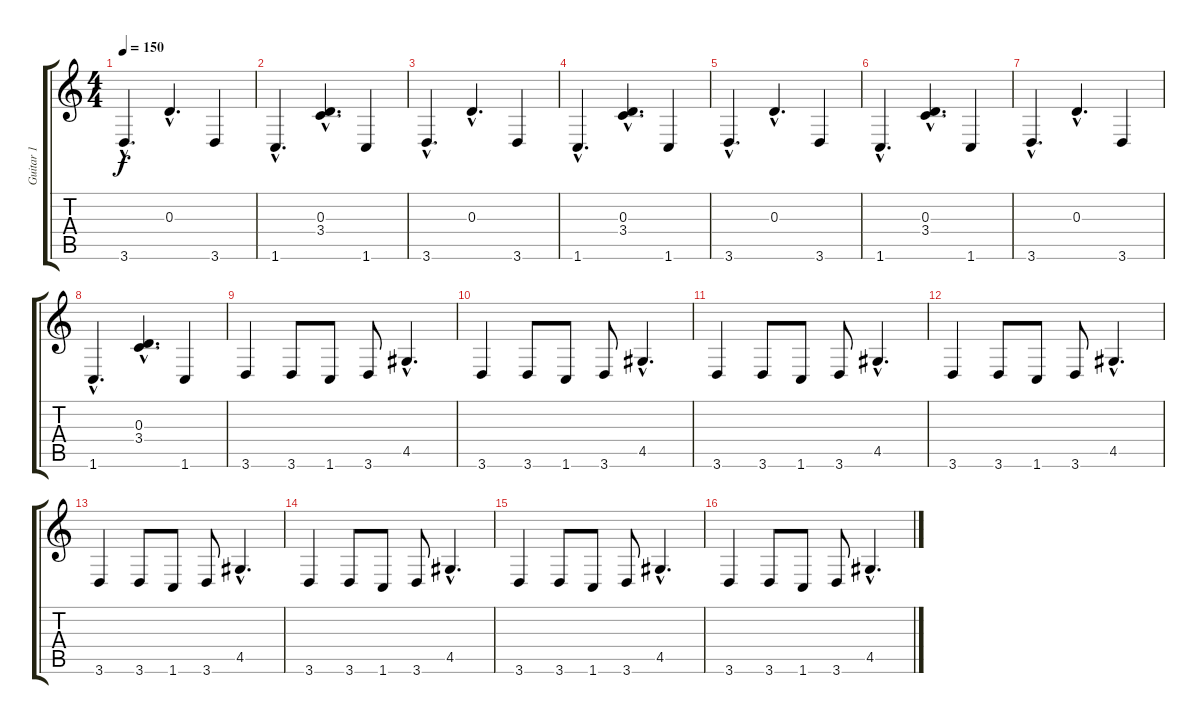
\track ("Guitar 1" "Guitar 1") {instrument distortionguitar}
\staff {score tabs}
\tuning (B3 Gb3 D3 A2 E2 B1) {hide}
\ts (4 4)
\tempo 150
\clef g2
\ks c
3.6{hac}.4{d dy f} 0.3{hac}.4{d} 3.6.4 |
1.6{hac}.4{d} (0.3{hac} 3.4{hac}).4{d} 1.6.4 |
3.6{hac}.4{d} 0.3{hac}.4{d} 3.6.4 |
1.6{hac}.4{d} (0.3{hac} 3.4{hac}).4{d} 1.6.4 |
3.6{hac}.4{d} 0.3{hac}.4{d} 3.6.4 |
1.6{hac}.4{d} (0.3{hac} 3.4{hac}).4{d} 1.6.4 |
3.6{hac}.4{d} 0.3{hac}.4{d} 3.6.4 |
1.6{hac}.4{d} (0.3{hac} 3.4{hac}).4{d} 1.6.4 |
3.6.4 3.6.8 1.6.8 3.6.8 4.5{hac}.4{d} |
3.6.4 3.6.8 1.6.8 3.6.8 4.5{hac}.4{d} |
3.6.4 3.6.8 1.6.8 3.6.8 4.5{hac}.4{d} |
3.6.4 3.6.8 1.6.8 3.6.8 4.5{hac}.4{d} |
3.6.4 3.6.8 1.6.8 3.6.8 4.5{hac}.4{d} |
3.6.4 3.6.8 1.6.8 3.6.8 4.5{hac}.4{d} |
3.6.4 3.6.8 1.6.8 3.6.8 4.5{hac}.4{d} |
3.6.4 3.6.8 1.6.8 3.6.8 4.5{hac}.4{d}
